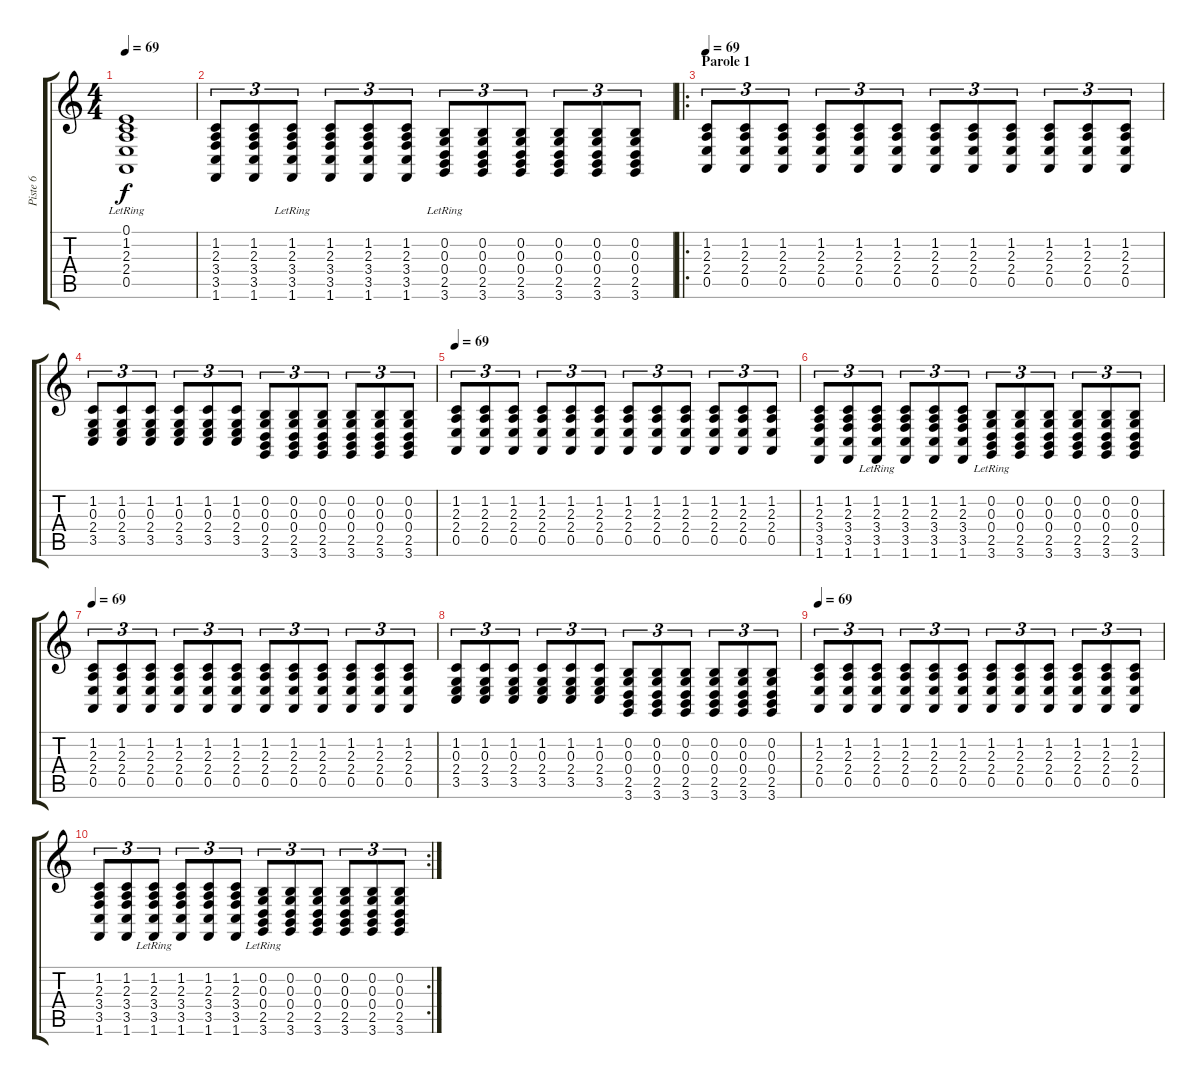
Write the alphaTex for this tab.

\track ("Piste 6" "Piste 6") {instrument violin}
\staff {score tabs}
\tuning (E4 B3 G3 D3 A2 E2) {hide}
\ts (4 4)
\tempo 69
\clef g2
\ks c
(0.1 1.2{lr} 2.3{lr} 2.4{lr} 0.5{lr}).1{dy f} |
(1.2 2.3 3.4 3.5 1.6).8{tu (3 2)} (1.2 2.3 3.4 3.5 1.6).8{tu (3 2)} (1.2{lr} 2.3{lr} 3.4{lr} 3.5{lr} 1.6{lr}).8{tu (3 2)} (1.2 2.3 3.4 3.5 1.6).8{tu (3 2)} (1.2 2.3 3.4 3.5 1.6).8{tu (3 2)} (1.2 2.3 3.4 3.5 1.6).8{tu (3 2)} (0.2{lr} 0.3{lr} 0.4{lr} 2.5{lr} 3.6{lr}).8{tu (3 2)} (0.2 0.3 0.4 2.5 3.6).8{tu (3 2)} (0.2 0.3 0.4 2.5 3.6).8{tu (3 2)} (0.2 0.3 0.4 2.5 3.6).8{tu (3 2)} (0.2 0.3 0.4 2.5 3.6).8{tu (3 2)} (0.2 0.3 0.4 2.5 3.6).8{tu (3 2)} |
\ro
\section ("" "Parole 1")
\tempo 69
(1.2 2.3 2.4 0.5).8{tu (3 2)} (1.2 2.3 2.4 0.5).8{tu (3 2)} (1.2 2.3 2.4 0.5).8{tu (3 2)} (1.2 2.3 2.4 0.5).8{tu (3 2)} (1.2 2.3 2.4 0.5).8{tu (3 2)} (1.2 2.3 2.4 0.5).8{tu (3 2)} (1.2 2.3 2.4 0.5).8{tu (3 2)} (1.2 2.3 2.4 0.5).8{tu (3 2)} (1.2 2.3 2.4 0.5).8{tu (3 2)} (1.2 2.3 2.4 0.5).8{tu (3 2)} (1.2 2.3 2.4 0.5).8{tu (3 2)} (1.2 2.3 2.4 0.5).8{tu (3 2)} |
(1.2 0.3 2.4 3.5).8{tu (3 2)} (1.2 0.3 2.4 3.5).8{tu (3 2)} (1.2 0.3 2.4 3.5).8{tu (3 2)} (1.2 0.3 2.4 3.5).8{tu (3 2)} (1.2 0.3 2.4 3.5).8{tu (3 2)} (1.2 0.3 2.4 3.5).8{tu (3 2)} (0.2 0.3 0.4 2.5 3.6).8{tu (3 2)} (0.2 0.3 0.4 2.5 3.6).8{tu (3 2)} (0.2 0.3 0.4 2.5 3.6).8{tu (3 2)} (0.2 0.3 0.4 2.5 3.6).8{tu (3 2)} (0.2 0.3 0.4 2.5 3.6).8{tu (3 2)} (0.2 0.3 0.4 2.5 3.6).8{tu (3 2)} |
\tempo 69
(1.2 2.3 2.4 0.5).8{tu (3 2)} (1.2 2.3 2.4 0.5).8{tu (3 2)} (1.2 2.3 2.4 0.5).8{tu (3 2)} (1.2 2.3 2.4 0.5).8{tu (3 2)} (1.2 2.3 2.4 0.5).8{tu (3 2)} (1.2 2.3 2.4 0.5).8{tu (3 2)} (1.2 2.3 2.4 0.5).8{tu (3 2)} (1.2 2.3 2.4 0.5).8{tu (3 2)} (1.2 2.3 2.4 0.5).8{tu (3 2)} (1.2 2.3 2.4 0.5).8{tu (3 2)} (1.2 2.3 2.4 0.5).8{tu (3 2)} (1.2 2.3 2.4 0.5).8{tu (3 2)} |
(1.2 2.3 3.4 3.5 1.6).8{tu (3 2)} (1.2 2.3 3.4 3.5 1.6).8{tu (3 2)} (1.2{lr} 2.3{lr} 3.4{lr} 3.5{lr} 1.6{lr}).8{tu (3 2)} (1.2 2.3 3.4 3.5 1.6).8{tu (3 2)} (1.2 2.3 3.4 3.5 1.6).8{tu (3 2)} (1.2 2.3 3.4 3.5 1.6).8{tu (3 2)} (0.2{lr} 0.3{lr} 0.4{lr} 2.5{lr} 3.6{lr}).8{tu (3 2)} (0.2 0.3 0.4 2.5 3.6).8{tu (3 2)} (0.2 0.3 0.4 2.5 3.6).8{tu (3 2)} (0.2 0.3 0.4 2.5 3.6).8{tu (3 2)} (0.2 0.3 0.4 2.5 3.6).8{tu (3 2)} (0.2 0.3 0.4 2.5 3.6).8{tu (3 2)} |
\tempo 69
(1.2 2.3 2.4 0.5).8{tu (3 2)} (1.2 2.3 2.4 0.5).8{tu (3 2)} (1.2 2.3 2.4 0.5).8{tu (3 2)} (1.2 2.3 2.4 0.5).8{tu (3 2)} (1.2 2.3 2.4 0.5).8{tu (3 2)} (1.2 2.3 2.4 0.5).8{tu (3 2)} (1.2 2.3 2.4 0.5).8{tu (3 2)} (1.2 2.3 2.4 0.5).8{tu (3 2)} (1.2 2.3 2.4 0.5).8{tu (3 2)} (1.2 2.3 2.4 0.5).8{tu (3 2)} (1.2 2.3 2.4 0.5).8{tu (3 2)} (1.2 2.3 2.4 0.5).8{tu (3 2)} |
(1.2 0.3 2.4 3.5).8{tu (3 2)} (1.2 0.3 2.4 3.5).8{tu (3 2)} (1.2 0.3 2.4 3.5).8{tu (3 2)} (1.2 0.3 2.4 3.5).8{tu (3 2)} (1.2 0.3 2.4 3.5).8{tu (3 2)} (1.2 0.3 2.4 3.5).8{tu (3 2)} (0.2 0.3 0.4 2.5 3.6).8{tu (3 2)} (0.2 0.3 0.4 2.5 3.6).8{tu (3 2)} (0.2 0.3 0.4 2.5 3.6).8{tu (3 2)} (0.2 0.3 0.4 2.5 3.6).8{tu (3 2)} (0.2 0.3 0.4 2.5 3.6).8{tu (3 2)} (0.2 0.3 0.4 2.5 3.6).8{tu (3 2)} |
\tempo 69
(1.2 2.3 2.4 0.5).8{tu (3 2)} (1.2 2.3 2.4 0.5).8{tu (3 2)} (1.2 2.3 2.4 0.5).8{tu (3 2)} (1.2 2.3 2.4 0.5).8{tu (3 2)} (1.2 2.3 2.4 0.5).8{tu (3 2)} (1.2 2.3 2.4 0.5).8{tu (3 2)} (1.2 2.3 2.4 0.5).8{tu (3 2)} (1.2 2.3 2.4 0.5).8{tu (3 2)} (1.2 2.3 2.4 0.5).8{tu (3 2)} (1.2 2.3 2.4 0.5).8{tu (3 2)} (1.2 2.3 2.4 0.5).8{tu (3 2)} (1.2 2.3 2.4 0.5).8{tu (3 2)} |
\rc 2
(1.2 2.3 3.4 3.5 1.6).8{tu (3 2)} (1.2 2.3 3.4 3.5 1.6).8{tu (3 2)} (1.2{lr} 2.3{lr} 3.4{lr} 3.5{lr} 1.6{lr}).8{tu (3 2)} (1.2 2.3 3.4 3.5 1.6).8{tu (3 2)} (1.2 2.3 3.4 3.5 1.6).8{tu (3 2)} (1.2 2.3 3.4 3.5 1.6).8{tu (3 2)} (0.2{lr} 0.3{lr} 0.4{lr} 2.5{lr} 3.6{lr}).8{tu (3 2)} (0.2 0.3 0.4 2.5 3.6).8{tu (3 2)} (0.2 0.3 0.4 2.5 3.6).8{tu (3 2)} (0.2 0.3 0.4 2.5 3.6).8{tu (3 2)} (0.2 0.3 0.4 2.5 3.6).8{tu (3 2)} (0.2 0.3 0.4 2.5 3.6).8{tu (3 2)}
